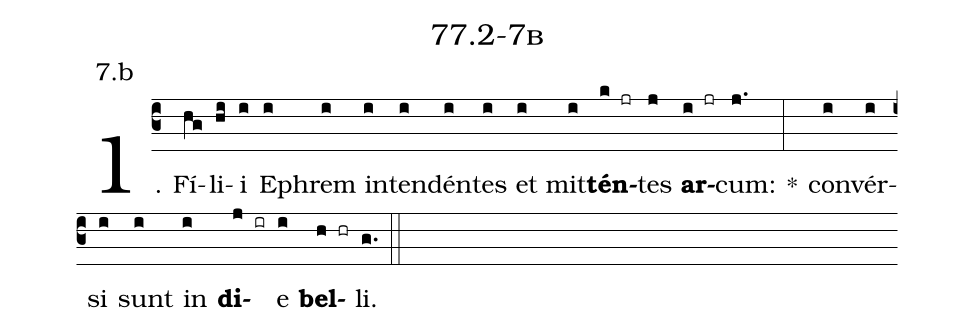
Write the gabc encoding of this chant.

name: 77.2-7b;
annotation: 7.b;
%%
(c3)1. Fí(hg)li(hi)i(i) E(i)phrem(i) in(i)ten(i)dén(i)tes(i) et(i) mit(i)<b>tén</b>(k jr)tes(j) <b>ar</b>(i jr)cum:(j.) *(:) con(i)vér(i)si(i) sunt(i) in(i) <b>di</b>(j ir)e(i) <b>bel</b>(h hr)li.(g.) (::)


%E(i) u(i) o(j) u(i) a(h) e.(g.) (::)
